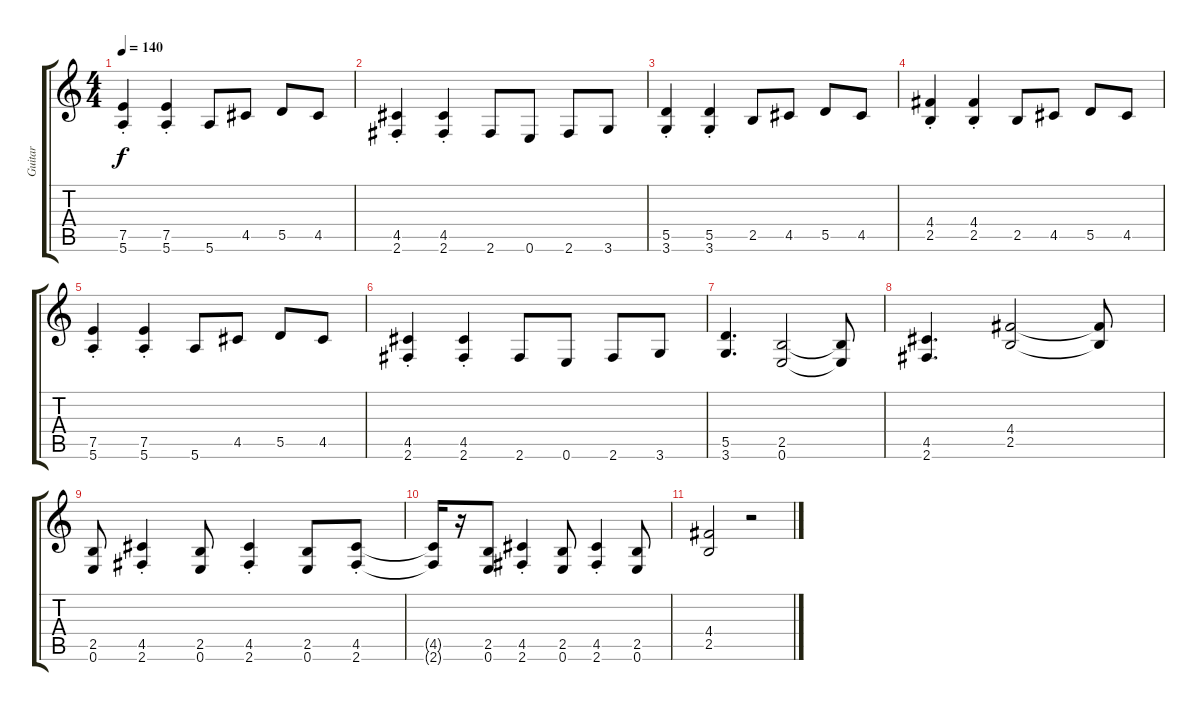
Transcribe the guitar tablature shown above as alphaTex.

\track ("Guitar" "Guitar") {instrument distortionguitar}
\staff {score tabs}
\tuning (E4 B3 G3 D3 A2 E2) {hide}
\ts (4 4)
\tempo 140
\clef g2
\ks c
(7.5{st} 5.6{st}).4{dy f} (7.5{st} 5.6{st}).4 5.6.8 4.5.8 5.5.8 4.5.8 |
(4.5{st} 2.6{st}).4 (4.5{st} 2.6{st}).4 2.6.8 0.6.8 2.6.8 3.6.8 |
(5.5{st} 3.6{st}).4 (5.5{st} 3.6{st}).4 2.5.8 4.5.8 5.5.8 4.5.8 |
(4.4{st} 2.5{st}).4 (4.4{st} 2.5{st}).4 2.5.8 4.5.8 5.5.8 4.5.8 |
(7.5{st} 5.6{st}).4 (7.5{st} 5.6{st}).4 5.6.8 4.5.8 5.5.8 4.5.8 |
(4.5{st} 2.6{st}).4 (4.5{st} 2.6{st}).4 2.6.8 0.6.8 2.6.8 3.6.8 |
(5.5 3.6).4{d} (2.5 0.6).2 (2.5{t} 0.6{t}).8 |
(4.5 2.6).4{d} (4.4 2.5).2 (4.4{t} 2.5{t}).8 |
(2.5 0.6).8 (4.5{st} 2.6{st}).4 (2.5 0.6).8 (4.5{st} 2.6{st}).4 (2.5 0.6).8 (4.5{st} 2.6{st}).8 |
(4.5{t} 2.6{t}).16 r.16 (2.5 0.6).8 (4.5{st} 2.6{st}).4 (2.5 0.6).8 (4.5{st} 2.6{st}).4 (2.5 0.6).8 |
(4.4 2.5).2 r.2
